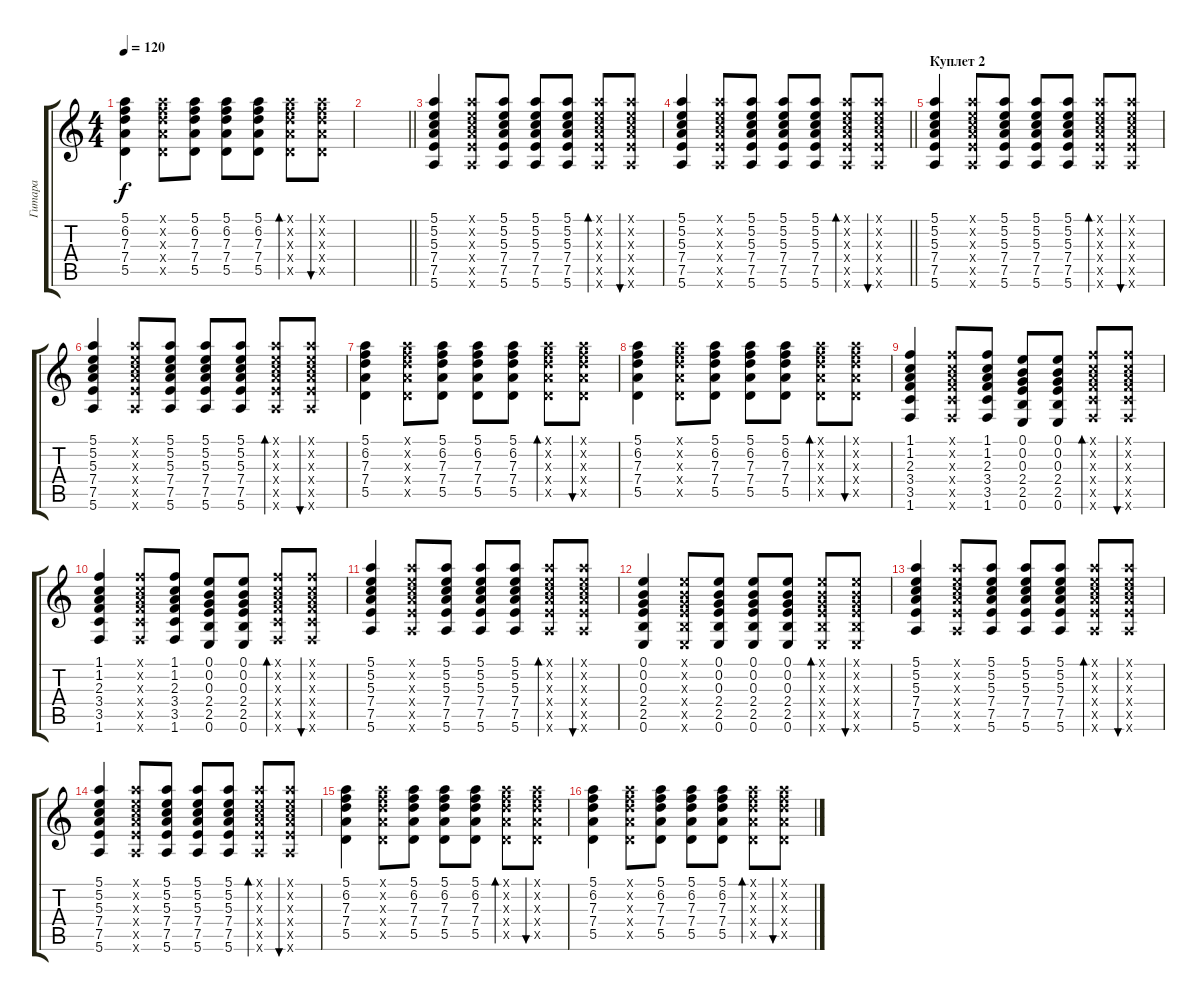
\track ("Гитара" "Гитара") {instrument acousticguitarsteel}
\staff {score tabs}
\tuning (E4 B3 G3 D3 A2 E2) {hide}
\ts (4 4)
\tempo 120
\clef g2
\ks c
(5.1 6.2 7.3 7.4 5.5).4{dy f} (5.1{x} 6.2{x} 7.3{x} 7.4{x} 5.5{x}).8 (5.1 6.2 7.3 7.4 5.5).8 (5.1 6.2 7.3 7.4 5.5).8 (5.1 6.2 7.3 7.4 5.5).8 (5.1{x} 6.2{x} 7.3{x} 7.4{x} 5.5{x}).8{bd 60} (5.1{x} 6.2{x} 7.3{x} 7.4{x} 5.5{x}).8{bu 60} |
\barLineRight lightlight
|
\section ("" "")
(5.1 5.2 5.3 7.4 7.5 5.6).4 (5.1{x} 5.2{x} 5.3{x} 7.4{x} 7.5{x} 5.6{x}).8 (5.1 5.2 5.3 7.4 7.5 5.6).8 (5.1 5.2 5.3 7.4 7.5 5.6).8 (5.1 5.2 5.3 7.4 7.5 5.6).8 (5.1{x} 5.2{x} 5.3{x} 7.4{x} 7.5{x} 5.6{x}).8{bd 60} (5.1{x} 5.2{x} 5.3{x} 7.4{x} 7.5{x} 5.6{x}).8{bu 60} |
\barLineRight lightlight
(5.1 5.2 5.3 7.4 7.5 5.6).4 (5.1{x} 5.2{x} 5.3{x} 7.4{x} 7.5{x} 5.6{x}).8 (5.1 5.2 5.3 7.4 7.5 5.6).8 (5.1 5.2 5.3 7.4 7.5 5.6).8 (5.1 5.2 5.3 7.4 7.5 5.6).8 (5.1{x} 5.2{x} 5.3{x} 7.4{x} 7.5{x} 5.6{x}).8{bd 60} (5.1{x} 5.2{x} 5.3{x} 7.4{x} 7.5{x} 5.6{x}).8{bu 60} |
\section ("" "Куплет 2")
(5.1 5.2 5.3 7.4 7.5 5.6).4 (5.1{x} 5.2{x} 5.3{x} 7.4{x} 7.5{x} 5.6{x}).8 (5.1 5.2 5.3 7.4 7.5 5.6).8 (5.1 5.2 5.3 7.4 7.5 5.6).8 (5.1 5.2 5.3 7.4 7.5 5.6).8 (5.1{x} 5.2{x} 5.3{x} 7.4{x} 7.5{x} 5.6{x}).8{bd 60} (5.1{x} 5.2{x} 5.3{x} 7.4{x} 7.5{x} 5.6{x}).8{bu 60} |
(5.1 5.2 5.3 7.4 7.5 5.6).4 (5.1{x} 5.2{x} 5.3{x} 7.4{x} 7.5{x} 5.6{x}).8 (5.1 5.2 5.3 7.4 7.5 5.6).8 (5.1 5.2 5.3 7.4 7.5 5.6).8 (5.1 5.2 5.3 7.4 7.5 5.6).8 (5.1{x} 5.2{x} 5.3{x} 7.4{x} 7.5{x} 5.6{x}).8{bd 60} (5.1{x} 5.2{x} 5.3{x} 7.4{x} 7.5{x} 5.6{x}).8{bu 60} |
(5.1 6.2 7.3 7.4 5.5).4 (5.1{x} 6.2{x} 7.3{x} 7.4{x} 5.5{x}).8 (5.1 6.2 7.3 7.4 5.5).8 (5.1 6.2 7.3 7.4 5.5).8 (5.1 6.2 7.3 7.4 5.5).8 (5.1{x} 6.2{x} 7.3{x} 7.4{x} 5.5{x}).8{bd 60} (5.1{x} 6.2{x} 7.3{x} 7.4{x} 5.5{x}).8{bu 60} |
(5.1 6.2 7.3 7.4 5.5).4 (5.1{x} 6.2{x} 7.3{x} 7.4{x} 5.5{x}).8 (5.1 6.2 7.3 7.4 5.5).8 (5.1 6.2 7.3 7.4 5.5).8 (5.1 6.2 7.3 7.4 5.5).8 (5.1{x} 6.2{x} 7.3{x} 7.4{x} 5.5{x}).8{bd 60} (5.1{x} 6.2{x} 7.3{x} 7.4{x} 5.5{x}).8{bu 60} |
(1.1 1.2 2.3 3.4 3.5 1.6).4 (1.1{x} 1.2{x} 2.3{x} 3.4{x} 3.5{x} 1.6{x}).8 (1.1 1.2 2.3 3.4 3.5 1.6).8 (0.1 0.2 0.3 2.4 2.5 0.6).8 (0.1 0.2 0.3 2.4 2.5 0.6).8 (1.1{x} 1.2{x} 2.3{x} 3.4{x} 3.5{x} 1.6{x}).8{bd 60} (1.1{x} 1.2{x} 2.3{x} 3.4{x} 3.5{x} 1.6{x}).8{bu 60} |
(1.1 1.2 2.3 3.4 3.5 1.6).4 (1.1{x} 1.2{x} 2.3{x} 3.4{x} 3.5{x} 1.6{x}).8 (1.1 1.2 2.3 3.4 3.5 1.6).8 (0.1 0.2 0.3 2.4 2.5 0.6).8 (0.1 0.2 0.3 2.4 2.5 0.6).8 (1.1{x} 1.2{x} 2.3{x} 3.4{x} 3.5{x} 1.6{x}).8{bd 60} (1.1{x} 1.2{x} 2.3{x} 3.4{x} 3.5{x} 1.6{x}).8{bu 60} |
(5.1 5.2 5.3 7.4 7.5 5.6).4 (5.1{x} 5.2{x} 5.3{x} 7.4{x} 7.5{x} 5.6{x}).8 (5.1 5.2 5.3 7.4 7.5 5.6).8 (5.1 5.2 5.3 7.4 7.5 5.6).8 (5.1 5.2 5.3 7.4 7.5 5.6).8 (5.1{x} 5.2{x} 5.3{x} 7.4{x} 7.5{x} 5.6{x}).8{bd 60} (5.1{x} 5.2{x} 5.3{x} 7.4{x} 7.5{x} 5.6{x}).8{bu 60} |
(0.1 0.2 0.3 2.4 2.5 0.6).4 (0.1{x} 0.2{x} 0.3{x} 2.4{x} 2.5{x} 0.6{x}).8 (0.1 0.2 0.3 2.4 2.5 0.6).8 (0.1 0.2 0.3 2.4 2.5 0.6).8 (0.1 0.2 0.3 2.4 2.5 0.6).8 (0.1{x} 0.2{x} 0.3{x} 2.4{x} 2.5{x} 0.6{x}).8{bd 60} (0.1{x} 0.2{x} 0.3{x} 2.4{x} 2.5{x} 0.6{x}).8{bu 60} |
(5.1 5.2 5.3 7.4 7.5 5.6).4 (5.1{x} 5.2{x} 5.3{x} 7.4{x} 7.5{x} 5.6{x}).8 (5.1 5.2 5.3 7.4 7.5 5.6).8 (5.1 5.2 5.3 7.4 7.5 5.6).8 (5.1 5.2 5.3 7.4 7.5 5.6).8 (5.1{x} 5.2{x} 5.3{x} 7.4{x} 7.5{x} 5.6{x}).8{bd 60} (5.1{x} 5.2{x} 5.3{x} 7.4{x} 7.5{x} 5.6{x}).8{bu 60} |
(5.1 5.2 5.3 7.4 7.5 5.6).4 (5.1{x} 5.2{x} 5.3{x} 7.4{x} 7.5{x} 5.6{x}).8 (5.1 5.2 5.3 7.4 7.5 5.6).8 (5.1 5.2 5.3 7.4 7.5 5.6).8 (5.1 5.2 5.3 7.4 7.5 5.6).8 (5.1{x} 5.2{x} 5.3{x} 7.4{x} 7.5{x} 5.6{x}).8{bd 60} (5.1{x} 5.2{x} 5.3{x} 7.4{x} 7.5{x} 5.6{x}).8{bu 60} |
(5.1 6.2 7.3 7.4 5.5).4 (5.1{x} 6.2{x} 7.3{x} 7.4{x} 5.5{x}).8 (5.1 6.2 7.3 7.4 5.5).8 (5.1 6.2 7.3 7.4 5.5).8 (5.1 6.2 7.3 7.4 5.5).8 (5.1{x} 6.2{x} 7.3{x} 7.4{x} 5.5{x}).8{bd 60} (5.1{x} 6.2{x} 7.3{x} 7.4{x} 5.5{x}).8{bu 60} |
(5.1 6.2 7.3 7.4 5.5).4 (5.1{x} 6.2{x} 7.3{x} 7.4{x} 5.5{x}).8 (5.1 6.2 7.3 7.4 5.5).8 (5.1 6.2 7.3 7.4 5.5).8 (5.1 6.2 7.3 7.4 5.5).8 (5.1{x} 6.2{x} 7.3{x} 7.4{x} 5.5{x}).8{bd 60} (5.1{x} 6.2{x} 7.3{x} 7.4{x} 5.5{x}).8{bu 60}
